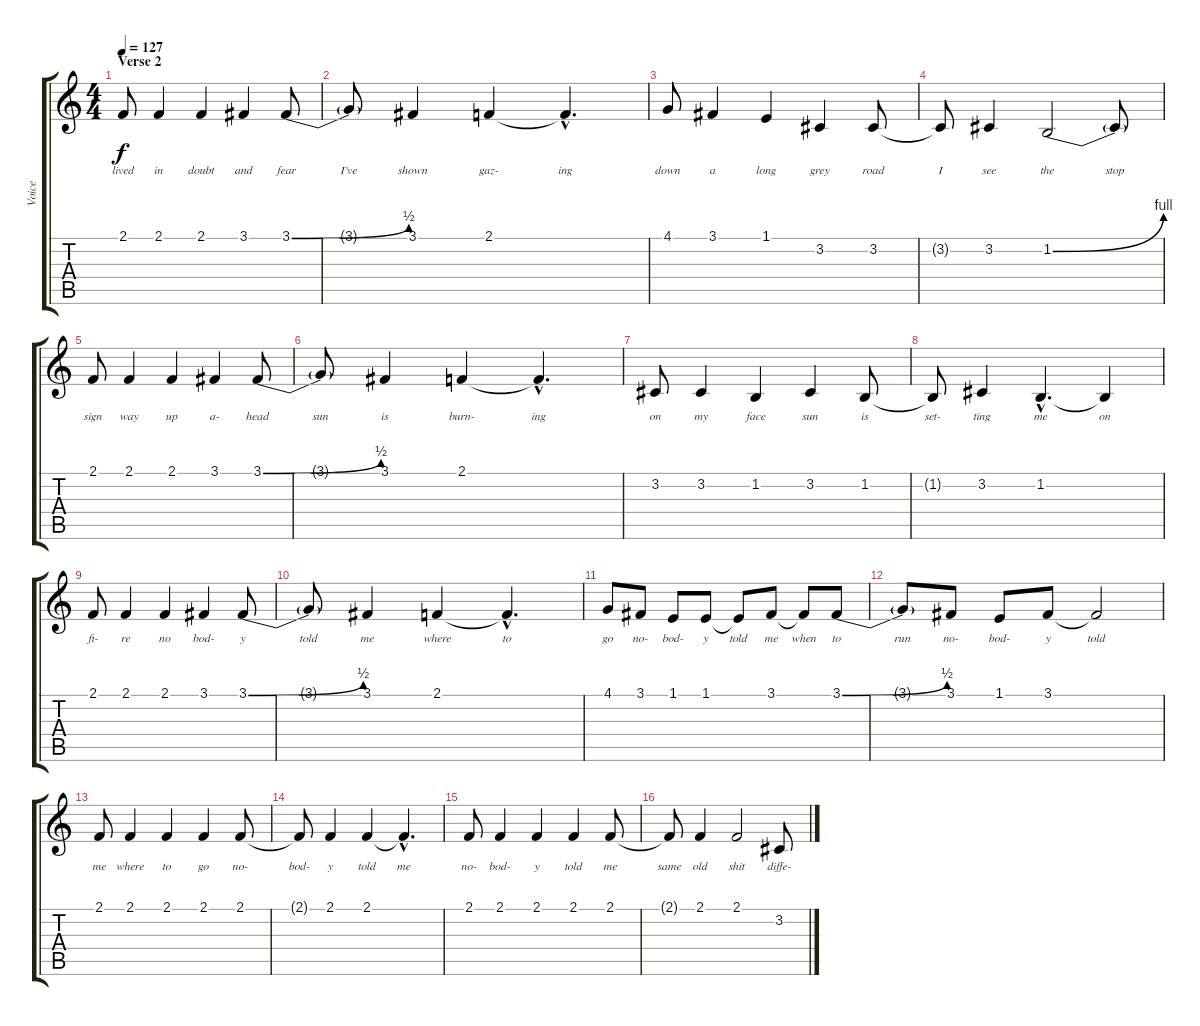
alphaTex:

\track ("Voice" "Voice") {instrument voiceoohs}
\staff {score tabs}
\tuning (Eb4 Bb3 Gb3 Db3 Ab2 Db2) {hide}
\ts (4 4)
\section ("" "Verse 2")
\tempo 127
\clef g2
\ks c
2.1.8{lyrics (0 "lived") lyrics (1 "") lyrics (2 "") lyrics (3 "") lyrics (4 "") dy f instrument choiraahs} 2.1.4{lyrics (0 "in") lyrics (1 "") lyrics (2 "") lyrics (3 "") lyrics (4 "")} 2.1.4{lyrics (0 "doubt") lyrics (1 "") lyrics (2 "") lyrics (3 "") lyrics (4 "")} 3.1.4{lyrics (0 "and") lyrics (1 "") lyrics (2 "") lyrics (3 "") lyrics (4 "")} 3.1{be (bend 0 0 60 2)}.8{lyrics (0 "fear") lyrics (1 "") lyrics (2 "") lyrics (3 "") lyrics (4 "")} |
3.1{t}.8{lyrics (0 "I’ve") lyrics (1 "") lyrics (2 "") lyrics (3 "") lyrics (4 "")} 3.1.4{lyrics (0 "shown") lyrics (1 "") lyrics (2 "") lyrics (3 "") lyrics (4 "")} 2.1.4{lyrics (0 "gaz-") lyrics (1 "") lyrics (2 "") lyrics (3 "") lyrics (4 "")} 2.1{hac t}.4{d lyrics (0 "ing") lyrics (1 "") lyrics (2 "") lyrics (3 "") lyrics (4 "")} |
4.1.8{lyrics (0 "down") lyrics (1 "") lyrics (2 "") lyrics (3 "") lyrics (4 "")} 3.1.4{lyrics (0 "a") lyrics (1 "") lyrics (2 "") lyrics (3 "") lyrics (4 "")} 1.1.4{lyrics (0 "long") lyrics (1 "") lyrics (2 "") lyrics (3 "") lyrics (4 "")} 3.2.4{lyrics (0 "grey") lyrics (1 "") lyrics (2 "") lyrics (3 "") lyrics (4 "")} 3.2.8{lyrics (0 "road") lyrics (1 "") lyrics (2 "") lyrics (3 "") lyrics (4 "")} |
3.2{t}.8{lyrics (0 "I") lyrics (1 "") lyrics (2 "") lyrics (3 "") lyrics (4 "")} 3.2.4{lyrics (0 "see") lyrics (1 "") lyrics (2 "") lyrics (3 "") lyrics (4 "")} 1.2{be (bend 0 0 60 4)}.2{lyrics (0 "the") lyrics (1 "") lyrics (2 "") lyrics (3 "") lyrics (4 "")} 1.2{t}.8{lyrics (0 "stop") lyrics (1 "") lyrics (2 "") lyrics (3 "") lyrics (4 "")} |
2.1.8{lyrics (0 "sign") lyrics (1 "") lyrics (2 "") lyrics (3 "") lyrics (4 "")} 2.1.4{lyrics (0 "way") lyrics (1 "") lyrics (2 "") lyrics (3 "") lyrics (4 "")} 2.1.4{lyrics (0 "up") lyrics (1 "") lyrics (2 "") lyrics (3 "") lyrics (4 "")} 3.1.4{lyrics (0 "a-") lyrics (1 "") lyrics (2 "") lyrics (3 "") lyrics (4 "")} 3.1{be (bend 0 0 60 2)}.8{lyrics (0 "head") lyrics (1 "") lyrics (2 "") lyrics (3 "") lyrics (4 "")} |
3.1{t}.8{lyrics (0 "sun") lyrics (1 "") lyrics (2 "") lyrics (3 "") lyrics (4 "")} 3.1.4{lyrics (0 "is") lyrics (1 "") lyrics (2 "") lyrics (3 "") lyrics (4 "")} 2.1.4{lyrics (0 "burn-") lyrics (1 "") lyrics (2 "") lyrics (3 "") lyrics (4 "")} 2.1{hac t}.4{d lyrics (0 "ing") lyrics (1 "") lyrics (2 "") lyrics (3 "") lyrics (4 "")} |
3.2.8{lyrics (0 "on") lyrics (1 "") lyrics (2 "") lyrics (3 "") lyrics (4 "")} 3.2.4{lyrics (0 "my") lyrics (1 "") lyrics (2 "") lyrics (3 "") lyrics (4 "")} 1.2.4{lyrics (0 "face") lyrics (1 "") lyrics (2 "") lyrics (3 "") lyrics (4 "")} 3.2.4{lyrics (0 "sun") lyrics (1 "") lyrics (2 "") lyrics (3 "") lyrics (4 "")} 1.2.8{lyrics (0 "is") lyrics (1 "") lyrics (2 "") lyrics (3 "") lyrics (4 "")} |
1.2{t}.8{lyrics (0 "set-") lyrics (1 "") lyrics (2 "") lyrics (3 "") lyrics (4 "")} 3.2.4{lyrics (0 "ting") lyrics (1 "") lyrics (2 "") lyrics (3 "") lyrics (4 "")} 1.2{hac}.4{d lyrics (0 "me") lyrics (1 "") lyrics (2 "") lyrics (3 "") lyrics (4 "")} 1.2{t}.4{lyrics (0 "on") lyrics (1 "") lyrics (2 "") lyrics (3 "") lyrics (4 "")} |
2.1.8{lyrics (0 "fi-") lyrics (1 "") lyrics (2 "") lyrics (3 "") lyrics (4 "")} 2.1.4{lyrics (0 "re") lyrics (1 "") lyrics (2 "") lyrics (3 "") lyrics (4 "")} 2.1.4{lyrics (0 "no") lyrics (1 "") lyrics (2 "") lyrics (3 "") lyrics (4 "")} 3.1.4{lyrics (0 "bod-") lyrics (1 "") lyrics (2 "") lyrics (3 "") lyrics (4 "")} 3.1{be (bend 0 0 60 2)}.8{lyrics (0 "y") lyrics (1 "") lyrics (2 "") lyrics (3 "") lyrics (4 "")} |
3.1{t}.8{lyrics (0 "told") lyrics (1 "") lyrics (2 "") lyrics (3 "") lyrics (4 "")} 3.1.4{lyrics (0 "me") lyrics (1 "") lyrics (2 "") lyrics (3 "") lyrics (4 "")} 2.1.4{lyrics (0 "where") lyrics (1 "") lyrics (2 "") lyrics (3 "") lyrics (4 "")} 2.1{hac t}.4{d lyrics (0 "to") lyrics (1 "") lyrics (2 "") lyrics (3 "") lyrics (4 "")} |
4.1.8{lyrics (0 "go") lyrics (1 "") lyrics (2 "") lyrics (3 "") lyrics (4 "")} 3.1.8{lyrics (0 "no-") lyrics (1 "") lyrics (2 "") lyrics (3 "") lyrics (4 "")} 1.1.8{lyrics (0 "bod-") lyrics (1 "") lyrics (2 "") lyrics (3 "") lyrics (4 "")} 1.1.8{lyrics (0 "y") lyrics (1 "") lyrics (2 "") lyrics (3 "") lyrics (4 "")} 1.1{t}.8{lyrics (0 "told") lyrics (1 "") lyrics (2 "") lyrics (3 "") lyrics (4 "")} 3.1.8{lyrics (0 "me") lyrics (1 "") lyrics (2 "") lyrics (3 "") lyrics (4 "")} 3.1{t}.8{lyrics (0 "when") lyrics (1 "") lyrics (2 "") lyrics (3 "") lyrics (4 "")} 3.1{be (bend 0 0 60 2)}.8{lyrics (0 "to") lyrics (1 "") lyrics (2 "") lyrics (3 "") lyrics (4 "")} |
3.1{t}.8{lyrics (0 "run") lyrics (1 "") lyrics (2 "") lyrics (3 "") lyrics (4 "")} 3.1.8{lyrics (0 "no-") lyrics (1 "") lyrics (2 "") lyrics (3 "") lyrics (4 "")} 1.1.8{lyrics (0 "bod-") lyrics (1 "") lyrics (2 "") lyrics (3 "") lyrics (4 "")} 3.1.8{lyrics (0 "y") lyrics (1 "") lyrics (2 "") lyrics (3 "") lyrics (4 "")} 3.1{t}.2{lyrics (0 "told") lyrics (1 "") lyrics (2 "") lyrics (3 "") lyrics (4 "")} |
2.1.8{lyrics (0 "me") lyrics (1 "") lyrics (2 "") lyrics (3 "") lyrics (4 "")} 2.1.4{lyrics (0 "where") lyrics (1 "") lyrics (2 "") lyrics (3 "") lyrics (4 "")} 2.1.4{lyrics (0 "to") lyrics (1 "") lyrics (2 "") lyrics (3 "") lyrics (4 "")} 2.1.4{lyrics (0 "go") lyrics (1 "") lyrics (2 "") lyrics (3 "") lyrics (4 "")} 2.1.8{lyrics (0 "no-") lyrics (1 "") lyrics (2 "") lyrics (3 "") lyrics (4 "")} |
2.1{t}.8{lyrics (0 "bod-") lyrics (1 "") lyrics (2 "") lyrics (3 "") lyrics (4 "")} 2.1.4{lyrics (0 "y") lyrics (1 "") lyrics (2 "") lyrics (3 "") lyrics (4 "")} 2.1.4{lyrics (0 "told") lyrics (1 "") lyrics (2 "") lyrics (3 "") lyrics (4 "")} 2.1{hac t}.4{d lyrics (0 "me") lyrics (1 "") lyrics (2 "") lyrics (3 "") lyrics (4 "")} |
2.1.8{lyrics (0 "no-") lyrics (1 "") lyrics (2 "") lyrics (3 "") lyrics (4 "")} 2.1.4{lyrics (0 "bod-") lyrics (1 "") lyrics (2 "") lyrics (3 "") lyrics (4 "")} 2.1.4{lyrics (0 "y") lyrics (1 "") lyrics (2 "") lyrics (3 "") lyrics (4 "")} 2.1.4{lyrics (0 "told") lyrics (1 "") lyrics (2 "") lyrics (3 "") lyrics (4 "")} 2.1.8{lyrics (0 "me") lyrics (1 "") lyrics (2 "") lyrics (3 "") lyrics (4 "")} |
2.1{t}.8{lyrics (0 "same") lyrics (1 "") lyrics (2 "") lyrics (3 "") lyrics (4 "")} 2.1.4{lyrics (0 "old") lyrics (1 "") lyrics (2 "") lyrics (3 "") lyrics (4 "")} 2.1.2{lyrics (0 "shit") lyrics (1 "") lyrics (2 "") lyrics (3 "") lyrics (4 "")} 3.2.8{lyrics (0 "diffe-") lyrics (1 "") lyrics (2 "") lyrics (3 "") lyrics (4 "")}
